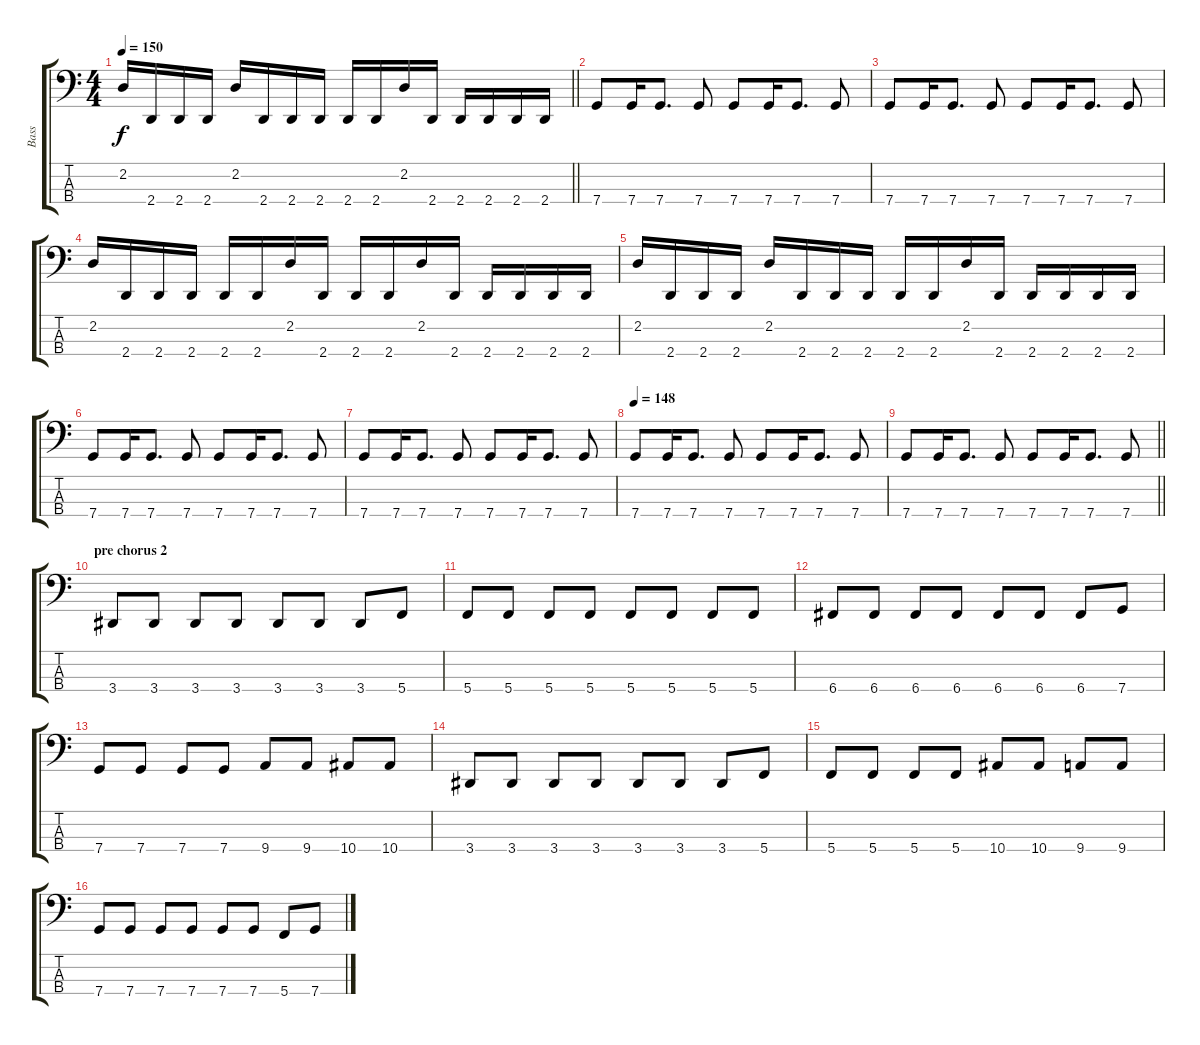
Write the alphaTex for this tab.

\track ("Bass" "Bass") {instrument electricbassfinger}
\staff {score tabs}
\tuning (F2 C2 G1 C1) {hide}
\ts (4 4)
\tempo 150
\clef f4
\barLineRight lightlight
\ks c
2.2.16{dy f} 2.4.16 2.4.16 2.4.16 2.2.16 2.4.16 2.4.16 2.4.16 2.4.16 2.4.16 2.2.16 2.4.16 2.4.16 2.4.16 2.4.16 2.4.16 |
7.4.8 7.4.16 7.4.8{d} 7.4.8 7.4.8 7.4.16 7.4.8{d} 7.4.8 |
7.4.8 7.4.16 7.4.8{d} 7.4.8 7.4.8 7.4.16 7.4.8{d} 7.4.8 |
2.2.16 2.4.16 2.4.16 2.4.16 2.4.16 2.4.16 2.2.16 2.4.16 2.4.16 2.4.16 2.2.16 2.4.16 2.4.16 2.4.16 2.4.16 2.4.16 |
2.2.16 2.4.16 2.4.16 2.4.16 2.2.16 2.4.16 2.4.16 2.4.16 2.4.16 2.4.16 2.2.16 2.4.16 2.4.16 2.4.16 2.4.16 2.4.16 |
7.4.8 7.4.16 7.4.8{d} 7.4.8 7.4.8 7.4.16 7.4.8{d} 7.4.8 |
7.4.8 7.4.16 7.4.8{d} 7.4.8 7.4.8 7.4.16 7.4.8{d} 7.4.8 |
\tempo 148
7.4.8 7.4.16 7.4.8{d} 7.4.8 7.4.8 7.4.16 7.4.8{d} 7.4.8 |
\barLineRight lightlight
7.4.8 7.4.16 7.4.8{d} 7.4.8 7.4.8 7.4.16 7.4.8{d} 7.4.8 |
\section ("" "pre chorus 2")
3.4.8 3.4.8 3.4.8 3.4.8 3.4.8 3.4.8 3.4.8 5.4.8 |
5.4.8 5.4.8 5.4.8 5.4.8 5.4.8 5.4.8 5.4.8 5.4.8 |
6.4.8 6.4.8 6.4.8 6.4.8 6.4.8 6.4.8 6.4.8 7.4.8 |
7.4.8 7.4.8 7.4.8 7.4.8 9.4.8 9.4.8 10.4.8 10.4.8 |
3.4.8 3.4.8 3.4.8 3.4.8 3.4.8 3.4.8 3.4.8 5.4.8 |
5.4.8 5.4.8 5.4.8 5.4.8 10.4.8 10.4.8 9.4.8 9.4.8 |
7.4.8 7.4.8 7.4.8 7.4.8 7.4.8 7.4.8 5.4.8 7.4.8
